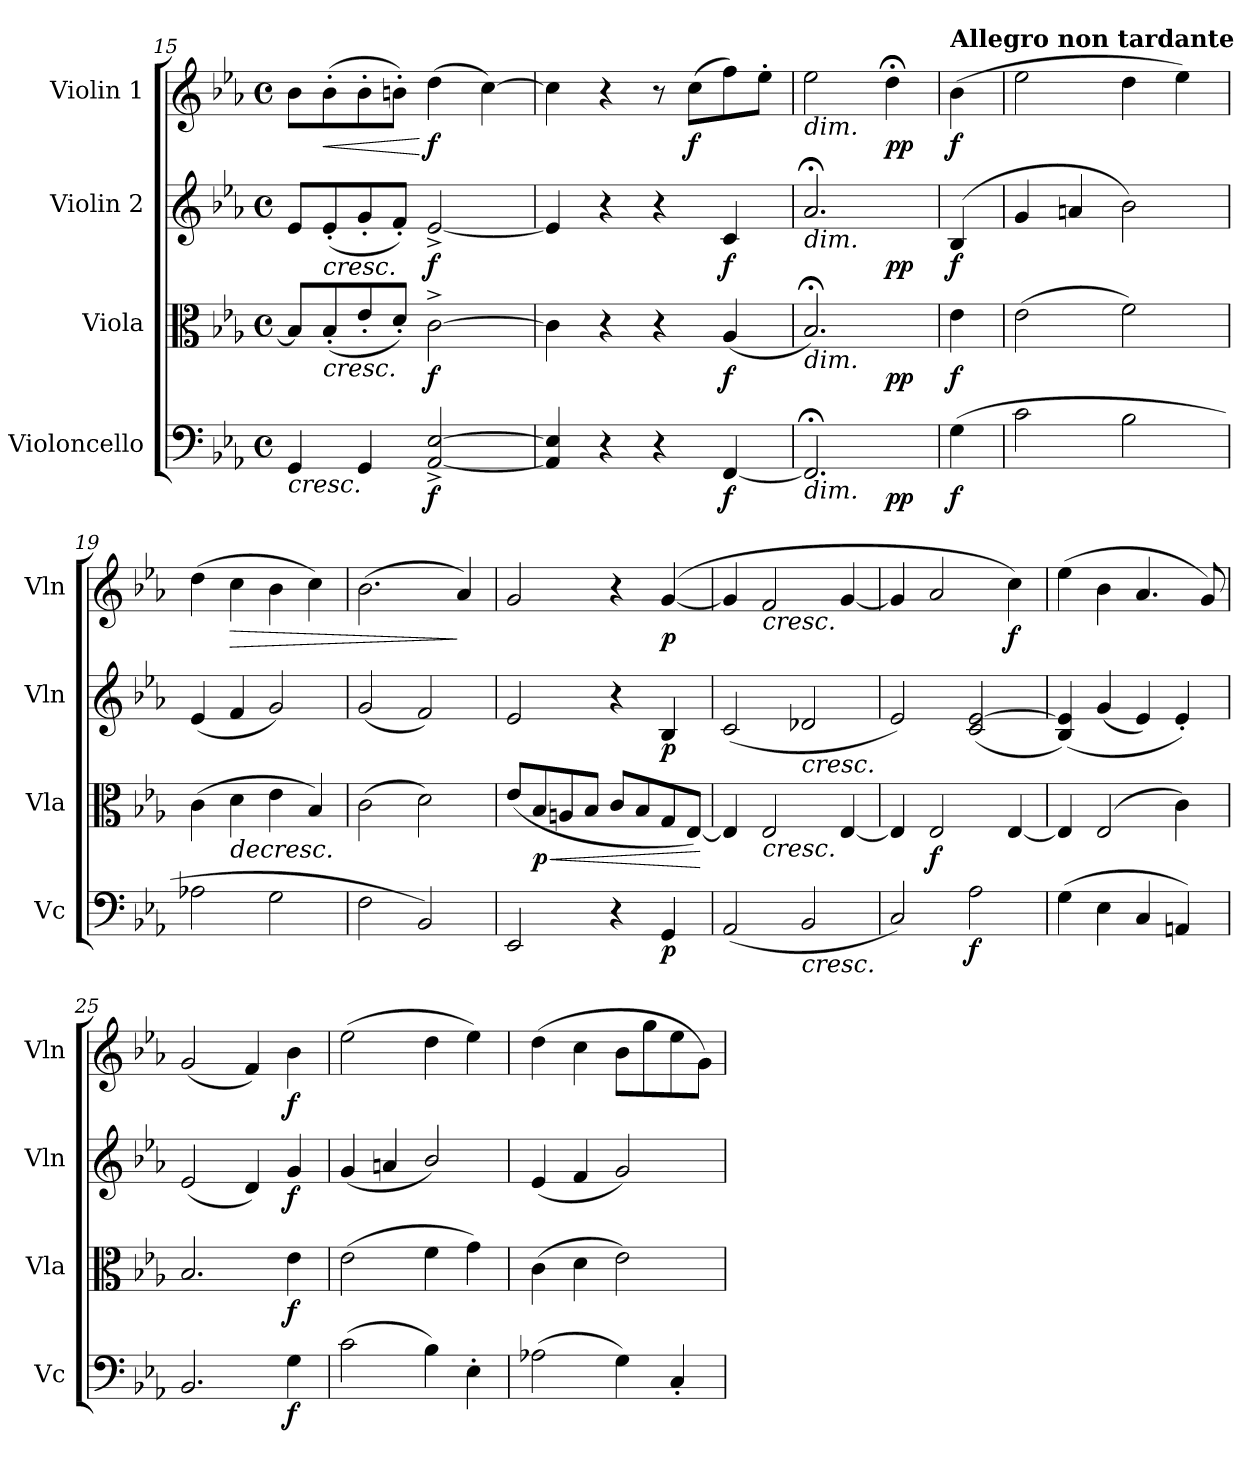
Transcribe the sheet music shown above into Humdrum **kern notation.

**kern	**dynam	**kern	**dynam	**kern	**dynam	**kern	**dynam
*part4	*part4	*part3	*part3	*part2	*part2	*part1	*part1
*staff4	*staff4	*staff3	*staff3	*staff2	*staff2	*staff1	*staff1
*I"Violoncello	*	*I"Viola	*	*I"Violin 2	*	*I"Violin 1	*
*I'Vc	*	*I'Vla	*	*I'Vln	*	*I'Vln	*
*clefF4	*	*clefC3	*	*clefG2	*	*clefG2	*
*k[b-e-a-]	*	*k[b-e-a-]	*	*k[b-e-a-]	*	*k[b-e-a-]	*
*M4/4	*	*M4/4	*	*M4/4	*	*M4/4	*
*met(c)	*	*met(c)	*	*met(c)	*	*met(c)	*
=15	=15	=15	=15	=15	=15	=15	=15
!	!LO:HP:b	!	!	!	!	!	!
4GG/	<	8B-/L]	.	8e-/L	.	8b-\L	.
!	!	!	!LO:HP:b	!	!LO:HP:b	!	!LO:HP:b
.	.	(8B-'/	<	(8e-'/	<	(8b-'\	<
4GG/	.	8e-'/	.	8g'/	.	8b-'\	.
.	.	8d'/J)	.	8f'/J)	.	8bn'\J)	.
!	!LO:DY:b	!	!LO:DY:b	!	!LO:DY:b	!	!LO:DY:n=1:b
[2AA-/^> [2E-/^>	f	[2c^\	f	[2e-^>/	f	(4dd\	[ f
.	.	.	.	.	.	[4cc\)	.
!!LO:LB:g=z
=16	=16	=16	=16	=16	=16	=16	=16
4AA-/] 4E-/]	.	4c\]	.	4e-/]	.	4cc\]	.
4r	.	4r	.	4r	.	4r	.
4r	.	4r	.	4r	.	8r	.
!	!	!	!	!	!	!	!LO:DY:b
.	.	.	.	.	.	(8cc\L	f
!	!LO:DY:b	!	!LO:DY:b	!	!LO:DY:b	!	!
[4FF/	f	(4A-/	f	4c/	f	8ff\)	.
.	.	.	.	.	.	8ee-'\J	.
=16X1	=16X1	=16X1	=16X1	=16X1	=16X1	=16X1	=16X1
*^	*	*^	*	*^	*	*	*
!	!	!	!	!	!	!	!	!	!LO:TX:b:i:t=dim.	!
!	!	!	!	!	!	!LO:TX:b:i:t=dim.	!	!	!	!
!	!	!	!LO:TX:b:i:t=dim.	!	!	!	!	!	!	!
!LO:TX:b:i:t=dim.	!	!	!	!	!	!	!	!	!	!
2.FF;</]	2ryy	.	2.B-;</)	2ryy	.	2.a-;</	2ryy	.	2ee-\	.
!	!	!LO:DY:b	!	!	!LO:DY:b	!	!	!LO:DY:b	!	!LO:DY:b
.	4ryy	pp	.	4ryy	pp	.	4ryy	pp	4dd;<\	pp
!!LO:LB:g=z
=17	=17	=17	=17	=17	=17	=17	=17	=17	=17	=17
!	!	!	!	!	!	!	!	!	!LO:TX:a:B:t=Allegro non tardante	!
!	!	!LO:DY:b	!	!	!LO:DY:b	!	!	!LO:DY:b	!	!LO:DY:b
*v	*v	*	*	*	*	*v	*v	*	*	*
*	*	*v	*v	*	*	*	*	*
(4G\	f	4e-\	f	(4B-/	f	(4b-\	f
=18	=18	=18	=18	=18	=18	=18	=18
2c\	.	(2e-\	.	4g/	.	2ee-\	.
.	.	.	.	4an/	.	.	.
2B-\	.	2f\)	.	2b-\)	.	4dd\	.
.	.	.	.	.	.	4ee-\)	.
=19	=19	=19	=19	=19	=19	=19	=19
2A-X\	.	(4c\	.	(4e-/	.	(4dd\	.
!	!	!	!LO:HP:b	!	!	!	!LO:HP:b
.	.	4d\	>	4f/	.	4cc\	>
2G\	.	4e-\	.	2g/)	.	4b-\	.
.	.	4B-/)	.	.	.	4cc\)	.
=20	=20	=20	=20	=20	=20	=20	=20
2F\	.	(2c\	.	(2g/	.	(2.b-\	.
2BB-/)	.	2d\)	.	2f/)	.	.	.
.	.	.	.	.	.	4a-/)	]
.	[	.	[	.	[	.	.
=21	=21	=21	=21	=21	=21	=21	=21
2EE-/	.	(>8e-/L	.	2e-/	.	2g/	.
!	!	!	!LO:HP:b	!	!	!	!
!	!	!	!LO:DY:n=1:b	!	!	!	!
.	.	8B-/	< p	.	.	.	.
.	.	8An/	.	.	.	.	.
.	.	8B-/J	.	.	.	.	.
4r	.	8c/L	.	4r	.	4r	.
.	.	8B-/	]	.	.	.	.
!	!LO:DY:b	!	!	!	!LO:DY:b	!	!LO:DY:b
4GG/	p	8G/	.	4B-/	p	([4g/	p
.	.	[8E-/J)	.	.	.	.	.
.	.	.	[	.	.	.	.
=22	=22	=22	=22	=22	=22	=22	=22
(2AA-/	.	4E-/]	.	(2c/	.	4g/]	.
!	!	!	!	!	!	!LO:TX:b:i:t=cresc.	!
!	!	!LO:TX:b:i:t=cresc.	!	!	!	!	!
.	.	2E-/	.	.	.	2f/	.
!	!	!	!	!LO:TX:b:i:t=cresc.	!	!	!
!LO:TX:b:i:t=cresc.	!	!	!	!	!	!	!
2BB-/	.	.	.	2d-X/	.	.	.
.	.	[4E-/	.	.	.	[4g/	.
=23	=23	=23	=23	=23	=23	=23	=23
2C/)	.	4E-/]	.	2e-/)	.	4g/]	.
!	!	!	!LO:DY:b	!	!	!	!
.	.	2E-/	f	.	.	2a-/	.
!	!LO:DY:b	!	!	!	!	!	!
2A-\	f	.	.	(<2c/ [2e-/	.	.	.
!	!	!	!	!	!	!	!LO:DY:b
.	.	[4E-/	.	.	.	4cc\)	f
=24	=24	=24	=24	=24	=24	=24	=24
(4G\	.	4E-/]	.	(4B-/ 4e-/])	.	(4ee-\	.
4E-\	.	(2E-/	.	(4g/	.	4b-\	.
4C/	.	.	.	4e-/)	.	4.a-/	.
4AAn/)	.	4c\)	.	4e-'/)	.	.	.
.	.	.	.	.	.	8g/)	.
=25	=25	=25	=25	=25	=25	=25	=25
2.BB-/	.	2.B-/	.	(2e-/	.	(2g/	.
.	.	.	.	4d/)	.	4f/)	.
!	!LO:DY:b	!	!LO:DY:b	!	!LO:DY:b	!	!LO:DY:b
4G\	f	4e-\	f	4g/	f	4b-\	f
=26	=26	=26	=26	=26	=26	=26	=26
(2c\	.	(2e-\	.	(4g/	.	(2ee-\	.
.	.	.	.	4an/	.	.	.
4B-\)	.	4f\	.	2b-/)	.	4dd\	.
4E-'\	.	4g\)	.	.	.	4ee-\)	.
=27	=27	=27	=27	=27	=27	=27	=27
(2A-X\	.	(4c\	.	(4e-/	.	(4dd\	.
.	.	4d\	.	4f/	.	4cc\	.
4G\)	.	2e-\)	.	2g/)	.	8b-\L	.
.	.	.	.	.	.	8gg\	.
4C'/	.	.	.	.	.	8ee-\	.
.	.	.	.	.	.	8g\J)	.
=	=	=	=	=	=	=	=
*-	*-	*-	*-	*-	*-	*-	*-
